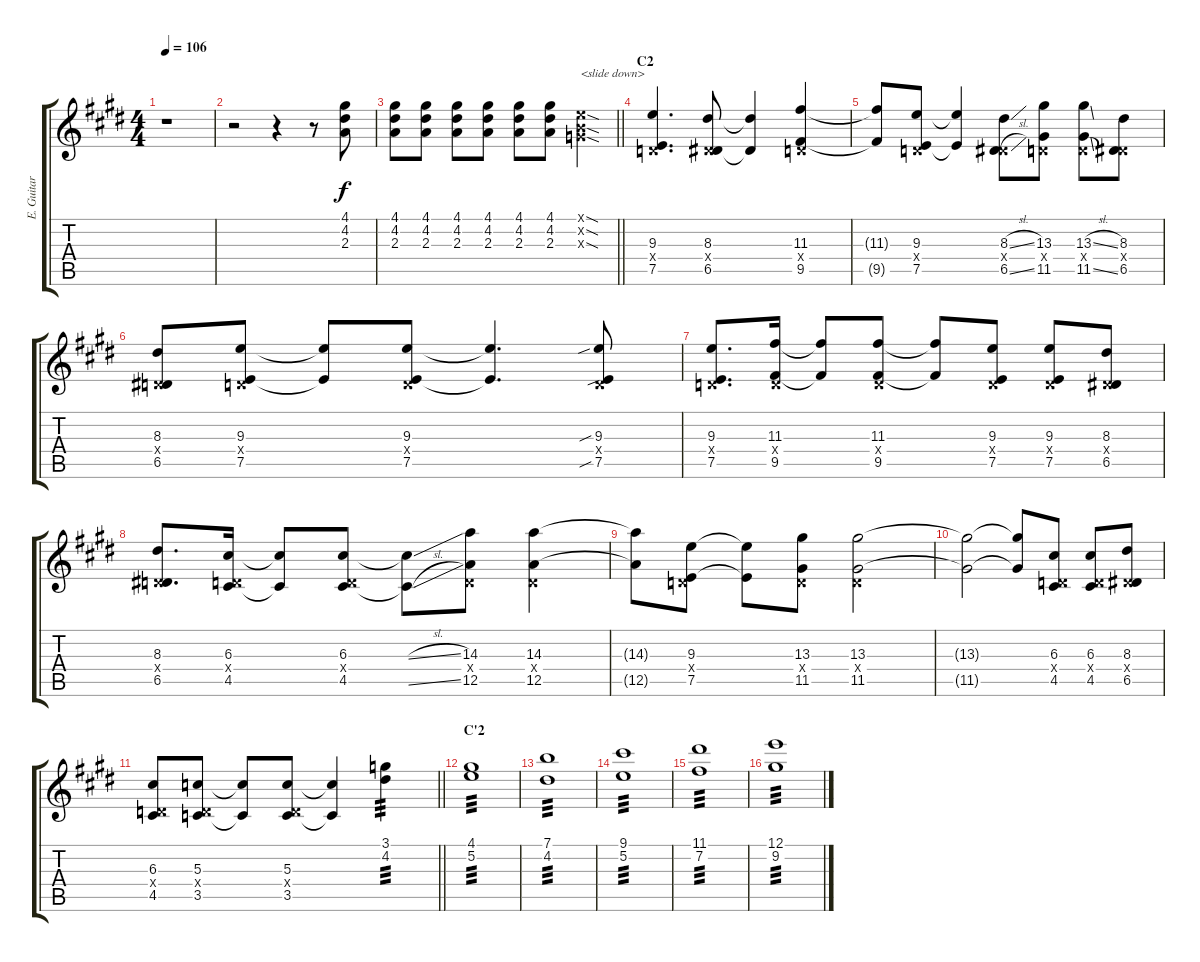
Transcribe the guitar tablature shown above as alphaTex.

\track ("E. Guitar II" "E. Guitar ") {instrument overdrivenguitar}
\staff {score tabs}
\tuning (E4 B3 G3 D3 A2 E2) {hide}
\ts (4 4)
\tempo 106
\clef g2
\ks e
r.1{dy f} |
r.2 r.4 r.8 (4.1 4.2 2.3).8 |
\barLineRight lightlight
(4.1 4.2 2.3).8 (4.1 4.2 2.3).8 (4.1 4.2 2.3).8 (4.1 4.2 2.3).8 (4.1 4.2 2.3).8 (4.1 4.2 2.3).8 (0.1{sod x} 0.2{sod x} 0.3{sod x}).4{txt "<slide down>"} |
\section ("" "C2")
(9.3 0.4{x} 7.5).4{d} (8.3 0.4{x} 6.5).8 (8.3{t} 6.5{t}).4 (11.3 0.4{x} 9.5).4 |
(11.3{t} 9.5{t}).8 (9.3 0.4{x} 7.5).8 (9.3{t} 7.5{t}).4 (8.3{sl} 0.4{x} 6.5{sl}).8 (13.3 0.4{x} 11.5).8 (13.3{sl} 0.4{x} 11.5{sl}).8 (8.3 0.4{x} 6.5).8 |
(8.3 0.4{x} 6.5).8 (9.3 0.4{x} 7.5).8 (9.3{t} 7.5{t}).8 (9.3 0.4{x} 7.5).8 (9.3{t} 7.5{t}).4{d} (9.3{sib} 0.4{x} 7.5{sib}).8 |
(9.3 0.4{x} 7.5).8{d} (11.3 0.4{x} 9.5).16 (11.3{t} 9.5{t}).8 (11.3 0.4{x} 9.5).8 (11.3{t} 9.5{t}).8 (9.3 0.4{x} 7.5).8 (9.3 0.4{x} 7.5).8 (8.3 0.4{x} 6.5).8 |
(8.3 0.4{x} 6.5).8{d} (6.3 0.4{x} 4.5).16 (6.3{t} 4.5{t}).8 (6.3 0.4{x} 4.5).8 (6.3{sl t} 4.5{sl t}).8 (14.3 0.4{x} 12.5).8 (14.3 0.4{x} 12.5).4 |
(14.3{t} 12.5{t}).8 (9.3 0.4{x} 7.5).8 (9.3{t} 7.5{t}).8 (13.3 0.4{x} 11.5).8 (13.3 0.4{x} 11.5).2 |
(13.3{t} 11.5{t}).2 (13.3{t} 11.5{t}).8 (6.3 0.4{x} 4.5).8 (6.3 0.4{x} 4.5).8 (8.3 0.4{x} 6.5).8 |
\barLineRight lightlight
(6.3 0.4{x} 4.5).8 (5.3 0.4{x} 3.5).8 (5.3{t} 3.5{t}).8 (5.3 0.4{x} 3.5).8 (5.3{t} 3.5{t}).4 (3.1 4.2).4{tp 3} |
\section ("" "C'2")
(4.1 5.2).1{tp 3} |
(7.1 4.2).1{tp 3} |
(9.1 5.2).1{tp 3} |
(11.1 7.2).1{tp 3} |
(12.1 9.2).1{tp 3}
